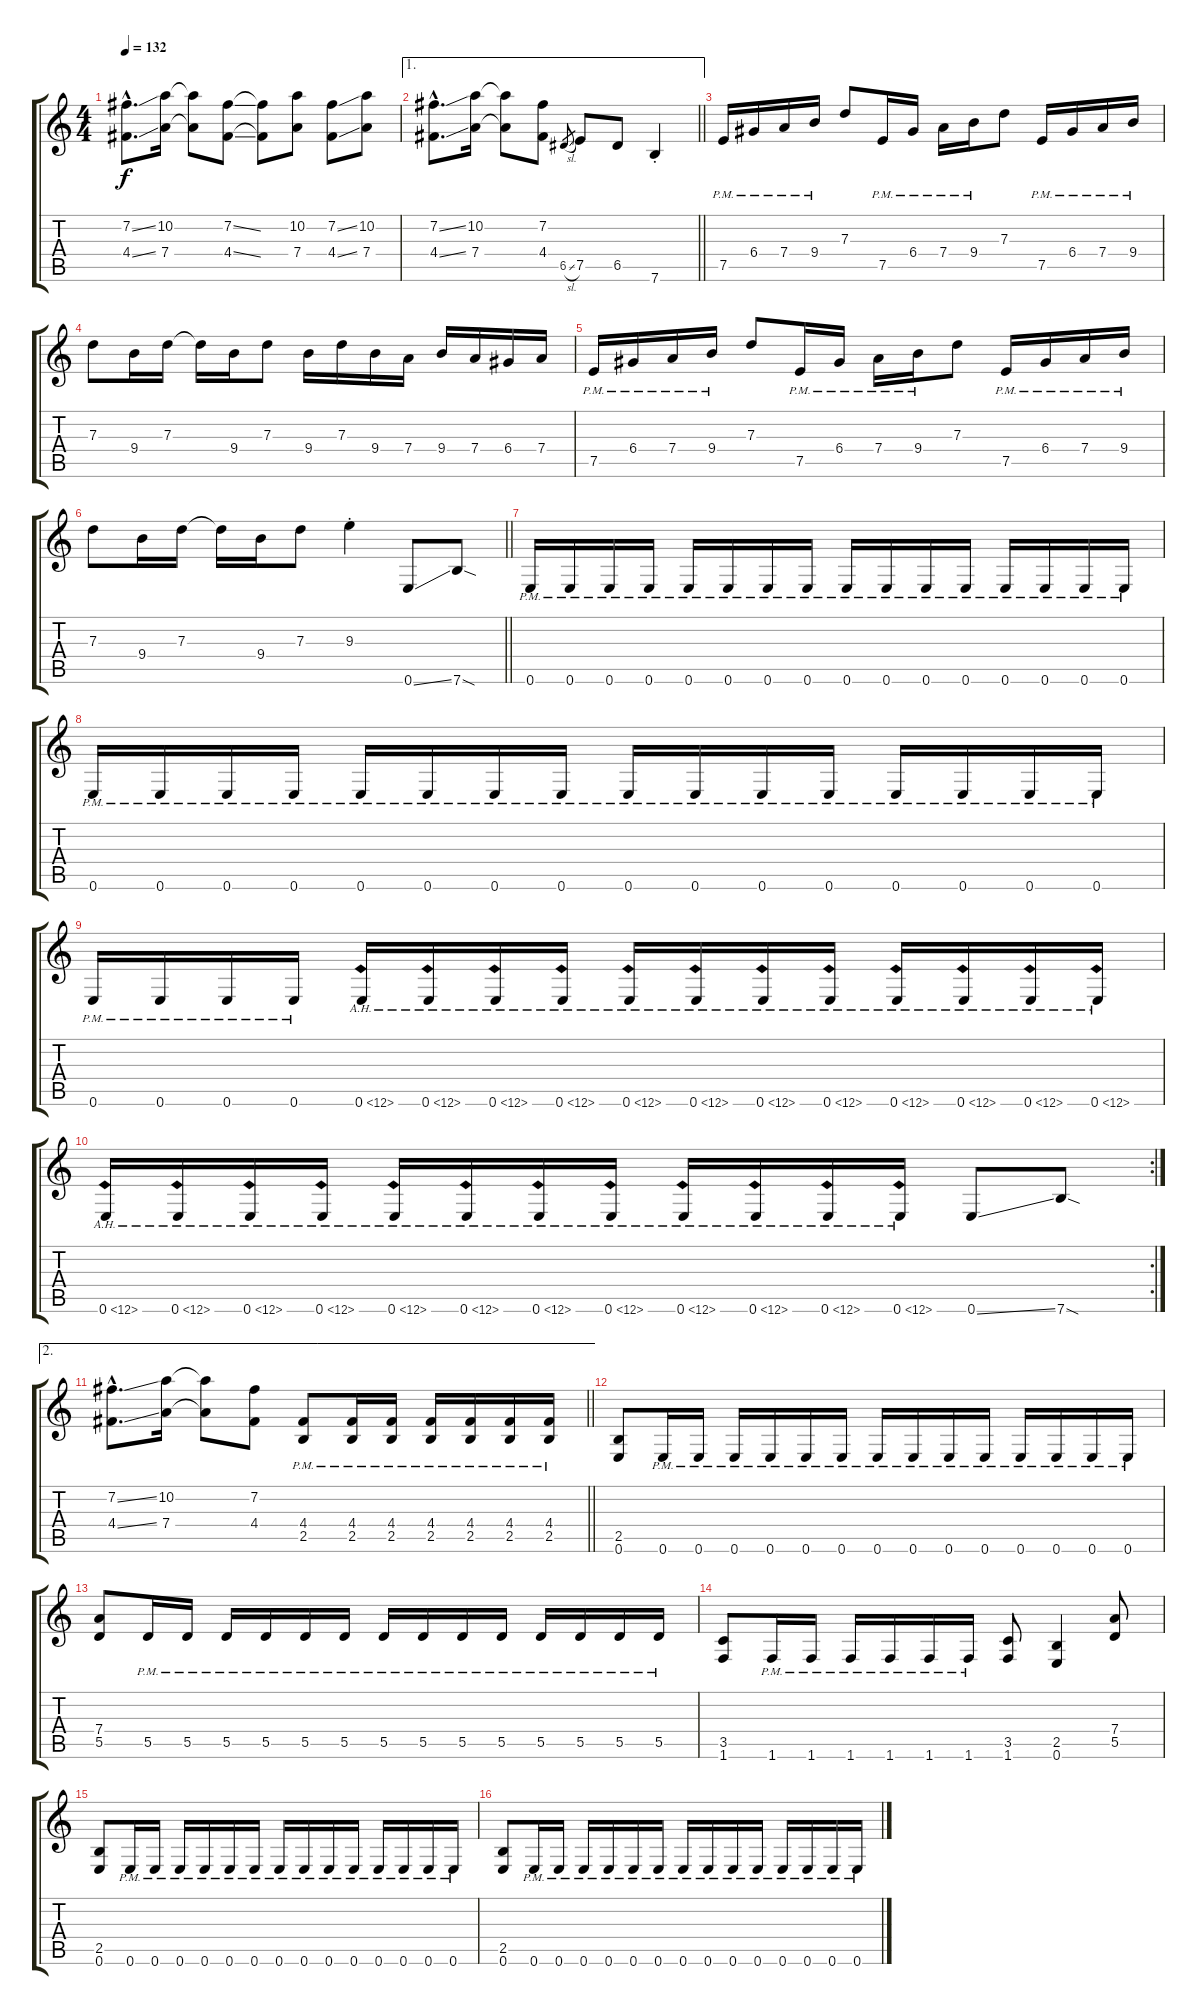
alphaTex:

\track "" {instrument distortionguitar}
\staff {score tabs}
\tuning (E4 B3 G3 D3 A2 E2) {hide}
\ts (4 4)
\tempo 132
\clef g2
\ks c
(7.2{ss hac} 4.4{ss hac}).8{d dy f} (10.2 7.4).16 (10.2{t} 7.4{t}).8 (7.2{ss} 4.4{ss}).8 (7.2{t} 4.4{t}).8 (10.2 7.4).8 (7.2{ss} 4.4{ss}).8 (10.2 7.4).8 |
\ae 1
\barLineRight lightlight
(7.2{ss hac} 4.4{ss hac}).8{d} (10.2 7.4).16 (10.2{t} 7.4{t}).8 (7.2 4.4).8 6.5{sl}.8{gr} 7.5.8 6.5.8 7.6{st}.4 |
7.5{pm}.16 6.4{pm}.16 7.4{pm}.16 9.4{pm}.16 7.3.8 7.5{pm}.16 6.4{pm}.16 7.4{pm}.16 9.4{pm}.16 7.3.8 7.5{pm}.16 6.4{pm}.16 7.4{pm}.16 9.4{pm}.16 |
7.3.8 9.4.16 7.3.16 7.3{t}.16 9.4.16 7.3.8 9.4.16 7.3.16 9.4.16 7.4.16 9.4.16 7.4.16 6.4.16 7.4.16 |
7.5{pm}.16 6.4{pm}.16 7.4{pm}.16 9.4{pm}.16 7.3.8 7.5{pm}.16 6.4{pm}.16 7.4{pm}.16 9.4{pm}.16 7.3.8 7.5{pm}.16 6.4{pm}.16 7.4{pm}.16 9.4{pm}.16 |
\barLineRight lightlight
7.3.8 9.4.16 7.3.16 7.3{t}.16 9.4.16 7.3.8 9.3{st}.4 0.6{ss}.8 7.6{sod}.8 |
0.6{pm}.16 0.6{pm}.16 0.6{pm}.16 0.6{pm}.16 0.6{pm}.16 0.6{pm}.16 0.6{pm}.16 0.6{pm}.16 0.6{pm}.16 0.6{pm}.16 0.6{pm}.16 0.6{pm}.16 0.6{pm}.16 0.6{pm}.16 0.6{pm}.16 0.6{pm}.16 |
0.6{pm}.16 0.6{pm}.16 0.6{pm}.16 0.6{pm}.16 0.6{pm}.16 0.6{pm}.16 0.6{pm}.16 0.6{pm}.16 0.6{pm}.16 0.6{pm}.16 0.6{pm}.16 0.6{pm}.16 0.6{pm}.16 0.6{pm}.16 0.6{pm}.16 0.6{pm}.16 |
0.6{pm}.16 0.6{pm}.16 0.6{pm}.16 0.6{pm}.16 0.6{ah 12}.16 0.6{ah 12}.16 0.6{ah 12}.16 0.6{ah 12}.16 0.6{ah 12}.16 0.6{ah 12}.16 0.6{ah 12}.16 0.6{ah 12}.16 0.6{ah 12}.16 0.6{ah 12}.16 0.6{ah 12}.16 0.6{ah 12}.16 |
\rc 2
0.6{ah 12}.16 0.6{ah 12}.16 0.6{ah 12}.16 0.6{ah 12}.16 0.6{ah 12}.16 0.6{ah 12}.16 0.6{ah 12}.16 0.6{ah 12}.16 0.6{ah 12}.16 0.6{ah 12}.16 0.6{ah 12}.16 0.6{ah 12}.16 0.6{ss}.8 7.6{sod}.8 |
\ae 2
\barLineRight lightlight
(7.2{ss hac} 4.4{ss hac}).8{d} (10.2 7.4).16 (10.2{t} 7.4{t}).8 (7.2 4.4).8 (4.4{pm} 2.5{pm}).8 (4.4{pm} 2.5{pm}).16 (4.4{pm} 2.5{pm}).16 (4.4{pm} 2.5{pm}).16 (4.4{pm} 2.5{pm}).16 (4.4{pm} 2.5{pm}).16 (4.4{pm} 2.5{pm}).16 |
(2.5 0.6).8 0.6{pm}.16 0.6{pm}.16 0.6{pm}.16 0.6{pm}.16 0.6{pm}.16 0.6{pm}.16 0.6{pm}.16 0.6{pm}.16 0.6{pm}.16 0.6{pm}.16 0.6{pm}.16 0.6{pm}.16 0.6{pm}.16 0.6{pm}.16 |
(7.4 5.5).8 5.5{pm}.16 5.5{pm}.16 5.5{pm}.16 5.5{pm}.16 5.5{pm}.16 5.5{pm}.16 5.5{pm}.16 5.5{pm}.16 5.5{pm}.16 5.5{pm}.16 5.5{pm}.16 5.5{pm}.16 5.5{pm}.16 5.5{pm}.16 |
(3.5 1.6).8 1.6{pm}.16 1.6{pm}.16 1.6{pm}.16 1.6{pm}.16 1.6{pm}.16 1.6{pm}.16 (3.5 1.6).8 (2.5 0.6).4 (7.4 5.5).8 |
(2.5 0.6).8 0.6{pm}.16 0.6{pm}.16 0.6{pm}.16 0.6{pm}.16 0.6{pm}.16 0.6{pm}.16 0.6{pm}.16 0.6{pm}.16 0.6{pm}.16 0.6{pm}.16 0.6{pm}.16 0.6{pm}.16 0.6{pm}.16 0.6{pm}.16 |
(2.5 0.6).8 0.6{pm}.16 0.6{pm}.16 0.6{pm}.16 0.6{pm}.16 0.6{pm}.16 0.6{pm}.16 0.6{pm}.16 0.6{pm}.16 0.6{pm}.16 0.6{pm}.16 0.6{pm}.16 0.6{pm}.16 0.6{pm}.16 0.6{pm}.16
